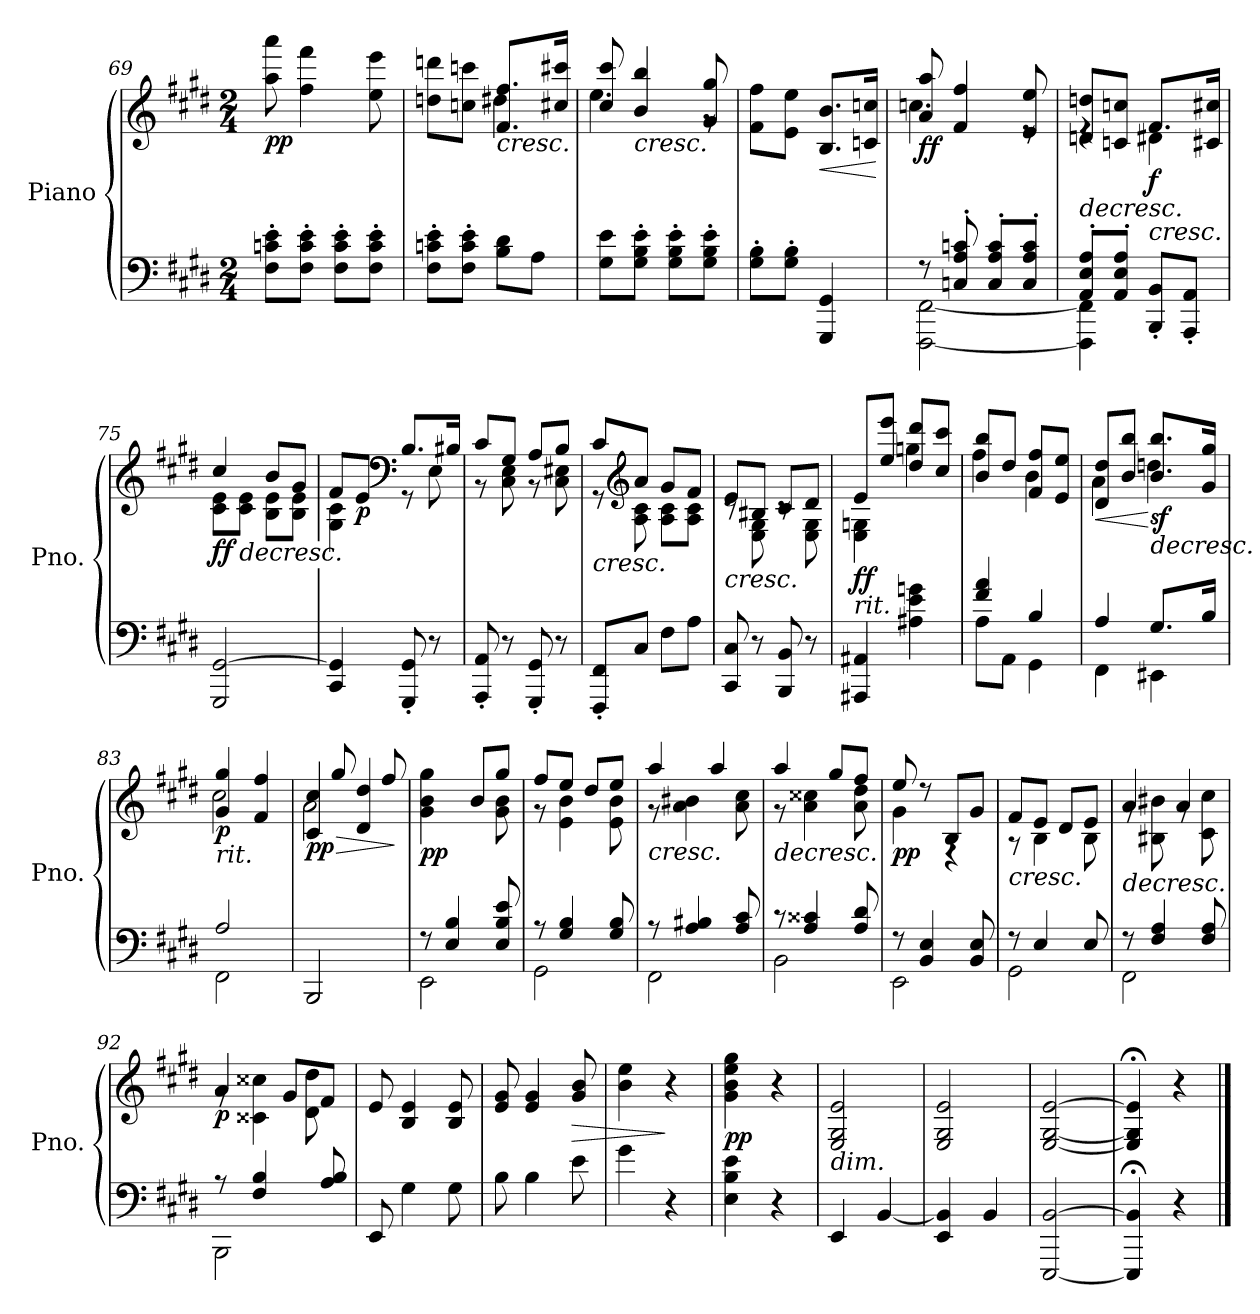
**kern	**kern	**dynam
*part1	*part1	*part1
*staff2	*staff1	*staff1/2
*I"Piano	*	*
*I'Pno.	*	*
*clefF4	*clefG2	*
*k[f#c#g#d#]	*k[f#c#g#d#]	*
*M2/4	*M2/4	*
=69	=69	=69
!	!	!LO:DY:b
8F#\' 8cn\' 8e\'L	8aa\ 8aaa\	pp
8F#\' 8c\' 8e\'J	4ff#\ 4fff#\	.
8F#\' 8c\' 8e\'L	.	.
8F#\' 8c\' 8e\'J	8ee\ 8eee\	.
=70	=70	=70
*	*^	*
8F#\' 8cn\' 8e\'L	8ddn\ 8dddn\L	4ryy	.
8F#\' 8c\' 8e\'J	8ccn\ 8cccn\J	.	.
*	*MM70	*	*
!	!	!	!LO:HP:b
8B\ 8d#\L	8.f#/ 8.ff#/L	4dd#X\	<
8A\J	.	.	.
*	*MM72	*	*
.	16cc#X/ 16ccc#X/Jk	.	.
=71	=71	=71	=71
8G#\ 8e\L	8cc#/ 8ccc#/	4.ee\	.
!	!LO:TX:b:i:t=cresc.	!	!
8G#\' 8B\' 8e\'J	4b/ 4bb/	.	.
8G#\' 8B\' 8e\'L	.	.	.
8G#\' 8B\' 8e\'J	8g#/ 8gg#/	8rg	.
*	*v	*v	*
=72	=72	=72
8G#\' 8B\'L	8f#\ 8ff#\L	.
8G#\' 8B\'J	8e\ 8ee\J	.
*	*MM70	*
!	!	!LO:HP:b
4GGG#/ 4GG#/	8.B/ 8.b/L	<
*	*MM72	*
.	16cn/ 16ccn/Jk	.
.	.	[
!!LO:PB:g=z
=73	=73	=73
*^	*^	*
!	!	!	!	!LO:DY:b
8r	[2FFF#\ [2FF#\	8a/ 8aa/	4.ccn\	ff
8Cn/' 8A/' 8cn/'	.	4f#/ 4ff#/	.	.
8C/' 8A/' 8c/'L	.	.	.	.
8C/' 8A/' 8c/'J	.	8e/ 8ee/	8re	.
=74	=74	=74	=74	=74
!	!	!	!	!LO:HP:b
8AA/' 8E/' 8A/'L	4FFF#\] 4FF#\]	8dn/ 8ddn/L	4re	>
8AA/' 8E/' 8A/'J	.	8cn/ 8ccn/J	.	.
!	!	!	!	!LO:HP:n=1:b
!	!	!	!	!LO:DY:n=1:b
8BBB/' 8BB/'L	4ryy	8.f#/L	4d#X\	[ < f
8AAA/' 8AA/'J	.	.	.	.
.	.	16c#X/ 16cc#X/Jk	.	.
*v	*v	*	*	*
*	*v	*v	*
.	.	]
=75	=75	=75
*	*^	*
!	!	!	!LO:DY:b
2GGG#/ [2GG#/	4cc#/	8c#\ 8e\L	ff
!	!	!	!LO:HP:b
.	.	8c#\ 8e\J	>
.	8b/L	8B\ 8e\L	.
.	8g#/J	8B\ 8e\J	.
=76	=76	=76	=76
4CC#/ 4GG#/]	8f#/L	4G#\ 4c#\	.
!	!	!	!LO:DY:n=1:b
.	8e/J	.	[ p
*	*clefF4	*	*
8GGG#/' 8GG#/'	8.B/L	8r	.
8r	.	8E\	.
.	16B#X/Jk	.	.
!!LO:LB:g=z	!!
=77	=77	=77	=77
8AAA/' 8AA/'	8c#/L	8r	.
8r	8G#/J	8C#\ 8E\	.
8GGG#/' 8GG#/'	8A/L	8r	.
8r	8B/J	8C#\ 8E#X\	.
=78	=78	=78	=78
*	*MM74	*	*
!	!	!	!LO:HP:b
8FFF#/' 8FF#/'L	8c#/L	8r	<
*	*clefG2	*	*
8C#/J	8a/J	8A\ 8c#\	.
8F#\L	8g#/L	8A\ 8c#\L	.
8A\J	8f#/J	8A\ 8c#\J	.
*	*v	*v	*
.	.	]
=79	=79	=79
*	*^	*
!	!LO:TX:b:i:t=cresc.	!	!
8CC#/ 8C#/	8e/L	8rc	.
8r	8B#X/J	8E\ 8G#\	.
8BBB/ 8BB/	8c#/L	8rc	.
8r	8d#/J	8E\ 8G#\	.
=80	=80	=80	=80
*	*MM70	*	*
!	!LO:TX:b:i:t=rit.	!	!
!	!	!	!LO:DY:b
4AAA#X/ 4AA#X/	8e/L	4E\ 4Gn\	ff
.	8ee/ 8eee/J	.	.
4A#X\ 4e\ 4gn\	8dd#/ 8ddd#/L	4ggn\	.
.	8cc#/ 8ccc#/J	.	.
=81	=81	=81	=81
*^	*	*	*
4f#/ 4a/	8A\L	8b/ 8bb/L	4ff#\	.
.	8AA\J	8dd#/J	.	.
4B/	4GG#\	8f#/ 8ff#/L	4b\	.
.	.	8e/ 8ee/J	.	.
!!LO:LB:g=z	!!
=82	=82	=82	=82	=82
!	!	!	!	!LO:HP:b
4A/	4FF#\	8d#/ 8dd#/L	4a\	<
.	.	8b/ 8bb/J	.	.
!	!	!	!	!LO:HP:n=1:b
!	!	!	!	!LO:DY:n=1:b
8.G#/L	4EE#X\	8.b/ 8.bb/L	4ddn\	[ > sf
16B/Jk	.	16g#/ 16gg#/Jk	.	.
*v	*v	*	*	*
*	*v	*v	*
.	.	[
=83	=83	=83
*	*MM68	*
*^	*^	*
!	!	!LO:TX:b:i:t=rit.	!	!
!	!	!	!	!LO:DY:b
2A/	2FF#\	4g#/ 4gg#/	2cc#\	p
.	.	4f#/ 4ff#/	.	.
*v	*v	*	*	*
*	*v	*v	*
=84	=84	=84
!	!	!LO:HP:b
*	*^	*
*	*	*^	*
!	!	!	!	!LO:DY:n=1:b
2BBB/	4c#/ 4cc#/	2a\	8ryy	> pp
.	.	.	8gg#!/	.
*	*MM63	*	*	*
.	4d#/ 4dd#/	.	8ryy	.
.	.	.	8ff#!/	.
*	*v	*v	*v	*
.	.	]
=85	=85	=85
*	*MM72	*
*^	*^	*
!	!	!	!	!LO:DY:b
8r	2EE\	4g#\ 4b\ 4gg#\	4.ryy	pp
4E/ 4B/	.	.	.	.
.	.	8b/L	.	.
8E/ 8B/ 8e/	.	8gg#/J	8g#\ 8b\	.
=86	=86	=86	=86	=86
8r	2GG#\	8ff#/L	8r	.
4G#/ 4B/	.	8ee/J	4e\ 4b\	.
.	.	8dd#/L	.	.
8G#/ 8B/	.	8ee/J	8e\ 8b\	.
=87	=87	=87	=87	=87
!	!	!	!	!LO:HP:b
8r	2FF#\	4aa/	8r	<
4A/ 4B#X/	.	.	4a\ 4b#X\	.
.	.	4aa/	.	.
8A/ 8c#/	.	.	8a\ 8cc#\	.
*v	*v	*	*	*
*	*v	*v	*
.	.	]
!!LO:LB:g=z
=88	=88	=88
*^	*	*
!	!	!	!LO:HP:b
*	*	*^	*
8r	2BB\	4aa/	8r	>
4A/ 4c##X/	.	.	4a\ 4cc##X\	.
.	.	8gg#/L	.	.
8A/ 8d#/	.	8ff#/J	8a\ 8dd#\	.
*v	*v	*	*	*
*	*v	*v	*
.	.	[
=89	=89	=89
*^	*^	*
!	!	!	!	!LO:DY:b
8r	2EE\	8ee/	4g#\	pp
4BB/ 4E/	.	8r	.	.
.	.	8B/L	4rF	.
8BB/ 8E/	.	8g#/J	.	.
=90	=90	=90	=90	=90
!	!	!	!	!LO:HP:b
8r	2GG#\	8f#/L	8r	<
4E/	.	8e/J	4B\	.
.	.	8d#/L	.	.
8E/	.	8e/J	8B\	.
*v	*v	*	*	*
*	*v	*v	*
.	.	]
=91	=91	=91
*	*MM70	*
*^	*	*
!	!	!LO:TX:b:i:t=rit.	!
!	!	!	!LO:HP:b
*	*	*^	*
8r	2FF#\	4a/	8rg	>
4F#/ 4A/	.	.	8B#X\ 8b#X\	.
.	.	4a/	8rg	.
8F#/ 8A/	.	.	8c#\ 8cc#\	.
=92	=92	=92	=92	=92
*	*	*MM68	*	*
!	!	!	!	!LO:DY:b
8r	2BBB\	4a/	8rg	p
4F#/ 4B/	.	.	4c##X\ 4cc##X\	.
.	.	8g#/L	.	.
8A/ 8B/	.	8f#/J	8d#\ 8dd#\	.
*v	*v	*	*	*
*	*v	*v	*
.	.	[
=93	=93	=93
*	*MM72	*
8EE/	8e/	.
4G#\	4B/ 4e/	.
8G#\	8B/ 8e/	.
!!LO:PB:g=z
=94	=94	=94
8B\	8e/ 8g#/	.
4B\	4e/ 4g#/	.
!	!	!LO:HP:b
8e\	8g#/ 8b/	>
=95	=95	=95
4g#\	4b\ 4ee\	.
4r	4r	]
=96	=96	=96
!	!	!LO:DY:b
4E\ 4B\ 4e\	4g#\ 4b\ 4ee\ 4gg#\	pp
4r	4r	.
=97	=97	=97
!	!LO:TX:b:i:t=dim.	!
4EE/	2E/ 2G#/ 2e/	.
[4BB/	.	.
=98	=98	=98
4EE/ 4BB/]	2E/ 2G#/ 2e/	.
4BB/	.	.
=99	=99	=99
[2EEE/ [2BB/	[2E/ [2G#/ [2e/	.
=100	=100	=100
4EEE/];< 4BB/];<	4E/];< 4G#/];< 4e/];<	.
4r	4r	]
==	==	==
*-	*-	*-
